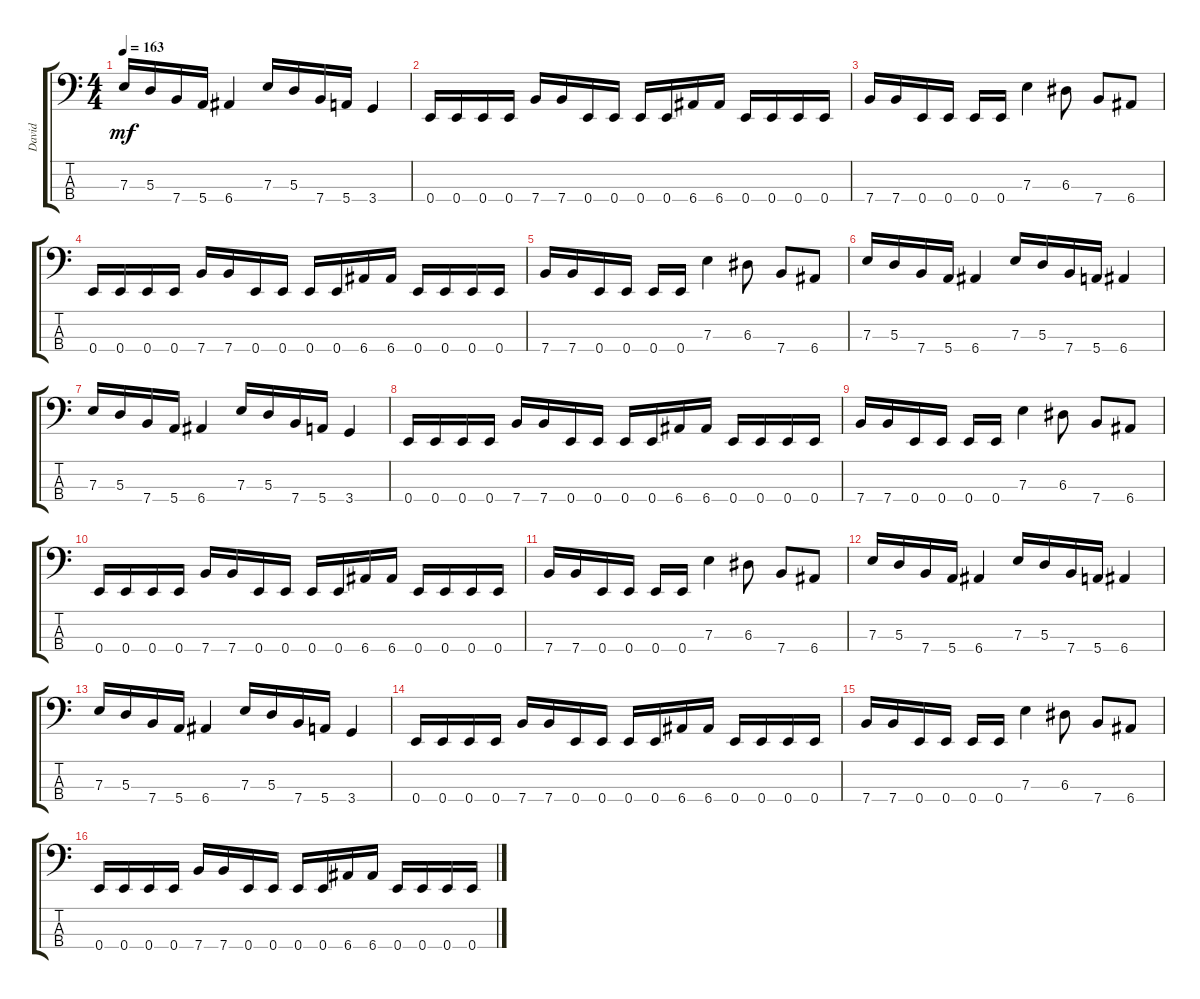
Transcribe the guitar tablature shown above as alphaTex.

\track ("David" "David") {instrument electricbassfinger}
\staff {score tabs}
\tuning (G2 D2 A1 E1) {hide}
\ts (4 4)
\tempo 163
\clef f4
\ks c
7.3.16{dy mf} 5.3.16 7.4.16 5.4.16 6.4.4 7.3.16 5.3.16 7.4.16 5.4.16 3.4.4 |
0.4.16 0.4.16 0.4.16 0.4.16 7.4.16 7.4.16 0.4.16 0.4.16 0.4.16 0.4.16 6.4.16 6.4.16 0.4.16 0.4.16 0.4.16 0.4.16 |
7.4.16 7.4.16 0.4.16 0.4.16 0.4.16 0.4.16 7.3.4 6.3.8 7.4.8 6.4.8 |
0.4.16 0.4.16 0.4.16 0.4.16 7.4.16 7.4.16 0.4.16 0.4.16 0.4.16 0.4.16 6.4.16 6.4.16 0.4.16 0.4.16 0.4.16 0.4.16 |
7.4.16 7.4.16 0.4.16 0.4.16 0.4.16 0.4.16 7.3.4 6.3.8 7.4.8 6.4.8 |
7.3.16 5.3.16 7.4.16 5.4.16 6.4.4 7.3.16 5.3.16 7.4.16 5.4.16 6.4.4 |
7.3.16 5.3.16 7.4.16 5.4.16 6.4.4 7.3.16 5.3.16 7.4.16 5.4.16 3.4.4 |
0.4.16 0.4.16 0.4.16 0.4.16 7.4.16 7.4.16 0.4.16 0.4.16 0.4.16 0.4.16 6.4.16 6.4.16 0.4.16 0.4.16 0.4.16 0.4.16 |
7.4.16 7.4.16 0.4.16 0.4.16 0.4.16 0.4.16 7.3.4 6.3.8 7.4.8 6.4.8 |
0.4.16 0.4.16 0.4.16 0.4.16 7.4.16 7.4.16 0.4.16 0.4.16 0.4.16 0.4.16 6.4.16 6.4.16 0.4.16 0.4.16 0.4.16 0.4.16 |
7.4.16 7.4.16 0.4.16 0.4.16 0.4.16 0.4.16 7.3.4 6.3.8 7.4.8 6.4.8 |
7.3.16 5.3.16 7.4.16 5.4.16 6.4.4 7.3.16 5.3.16 7.4.16 5.4.16 6.4.4 |
7.3.16 5.3.16 7.4.16 5.4.16 6.4.4 7.3.16 5.3.16 7.4.16 5.4.16 3.4.4 |
0.4.16 0.4.16 0.4.16 0.4.16 7.4.16 7.4.16 0.4.16 0.4.16 0.4.16 0.4.16 6.4.16 6.4.16 0.4.16 0.4.16 0.4.16 0.4.16 |
7.4.16 7.4.16 0.4.16 0.4.16 0.4.16 0.4.16 7.3.4 6.3.8 7.4.8 6.4.8 |
0.4.16 0.4.16 0.4.16 0.4.16 7.4.16 7.4.16 0.4.16 0.4.16 0.4.16 0.4.16 6.4.16 6.4.16 0.4.16 0.4.16 0.4.16 0.4.16
